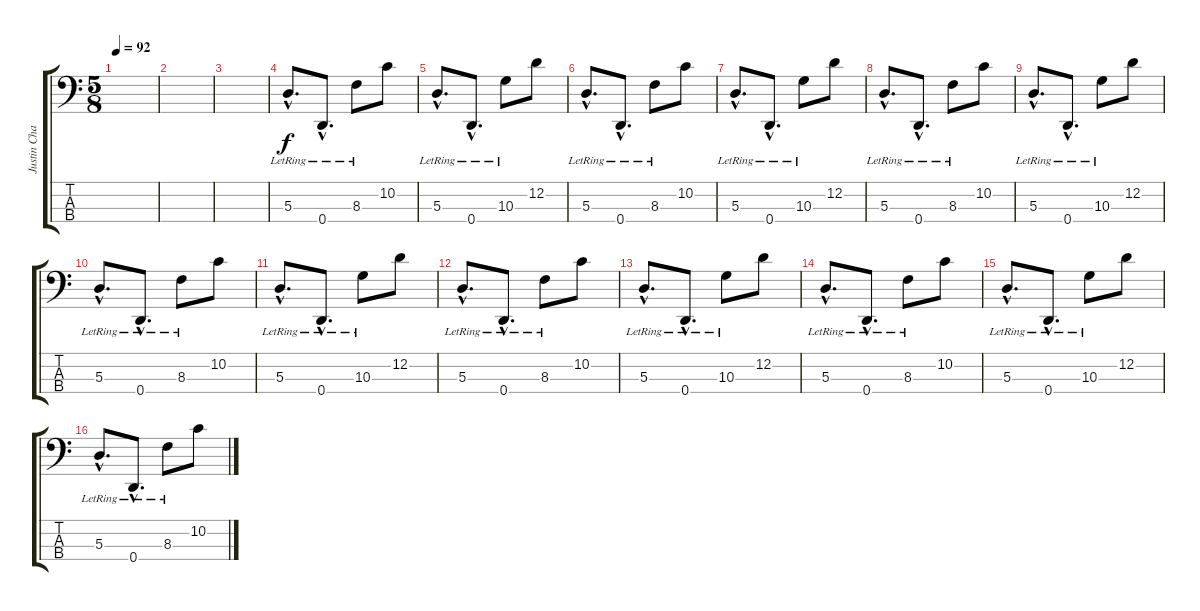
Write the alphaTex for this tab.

\track ("Justin Chancellor" "Justin Cha") {instrument electricbasspick}
\staff {score tabs}
\tuning (G2 D2 A1 D1) {hide}
\ts (5 8)
\tempo 92
\clef f4
\ks c
|
|
|
5.3{hac lr}.8{d} 0.4{hac lr}.8{d} 8.3{lr}.8 10.2.8 |
5.3{hac lr}.8{d} 0.4{hac lr}.8{d} 10.3{lr}.8 12.2.8 |
5.3{hac lr}.8{d} 0.4{hac lr}.8{d} 8.3{lr}.8 10.2.8 |
5.3{hac lr}.8{d} 0.4{hac lr}.8{d} 10.3{lr}.8 12.2.8 |
5.3{hac lr}.8{d} 0.4{hac lr}.8{d} 8.3{lr}.8 10.2.8 |
5.3{hac lr}.8{d} 0.4{hac lr}.8{d} 10.3{lr}.8 12.2.8 |
5.3{hac lr}.8{d} 0.4{hac lr}.8{d} 8.3{lr}.8 10.2.8 |
5.3{hac lr}.8{d} 0.4{hac lr}.8{d} 10.3{lr}.8 12.2.8 |
5.3{hac lr}.8{d} 0.4{hac lr}.8{d} 8.3{lr}.8 10.2.8 |
5.3{hac lr}.8{d} 0.4{hac lr}.8{d} 10.3{lr}.8 12.2.8 |
5.3{hac lr}.8{d} 0.4{hac lr}.8{d} 8.3{lr}.8 10.2.8 |
5.3{hac lr}.8{d} 0.4{hac lr}.8{d} 10.3{lr}.8 12.2.8 |
5.3{hac lr}.8{d} 0.4{hac lr}.8{d} 8.3{lr}.8 10.2.8
